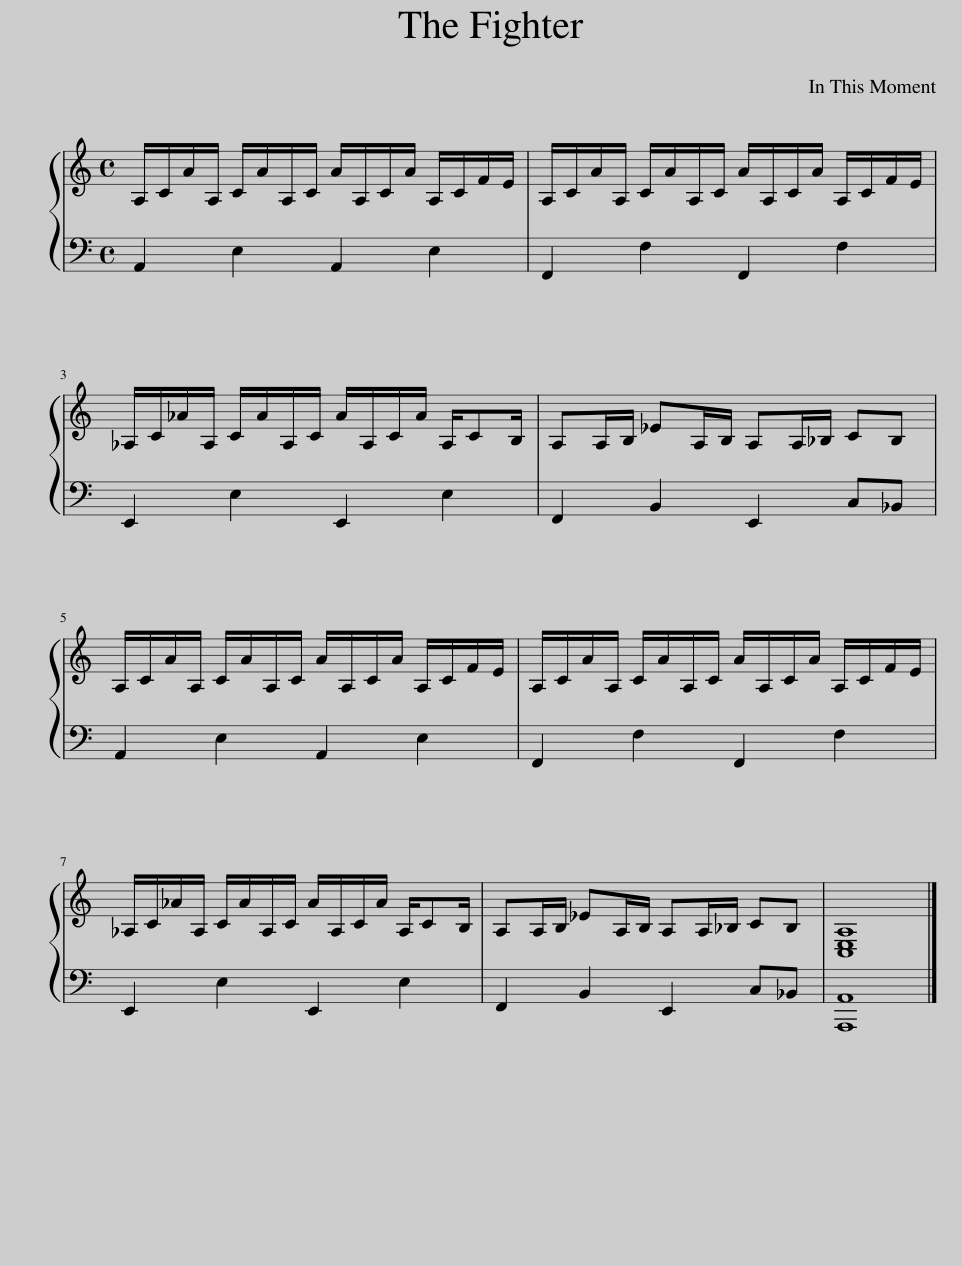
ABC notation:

X:1
%%score { 1 | 2 }
L:1/8
M:4/4
I:linebreak $
K:C
V:1 treble
V:2 bass
V:1
 A,/C/A/A,/ C/A/A,/C/ A/A,/C/A/ A,/C/F/E/ | A,/C/A/A,/ C/A/A,/C/ A/A,/C/A/ A,/C/F/E/ |$ _A,/C/_A/A,/ C/A/A,/C/ A/A,/C/A/ A,/CB,/ | A,A,/B,/ _EA,/B,/ A,A,/_B,/ CB, |$ A,/C/A/A,/ C/A/A,/C/ A/A,/C/A/ A,/C/F/E/ | %5
 A,/C/A/A,/ C/A/A,/C/ A/A,/C/A/ A,/C/F/E/ |$ _A,/C/_A/A,/ C/A/A,/C/ A/A,/C/A/ A,/CB,/ | A,A,/B,/ _EA,/B,/ A,A,/_B,/ CB, | [C,E,A,]8 |] %9
V:2
 A,,2 E,2 A,,2 E,2 | F,,2 F,2 F,,2 F,2 |$ E,,2 E,2 E,,2 E,2 | F,,2 B,,2 E,,2 C,_B,, |$ A,,2 E,2 A,,2 E,2 | %5
 F,,2 F,2 F,,2 F,2 |$ E,,2 E,2 E,,2 E,2 | F,,2 B,,2 E,,2 C,_B,, | [A,,,A,,]8 |] %9
